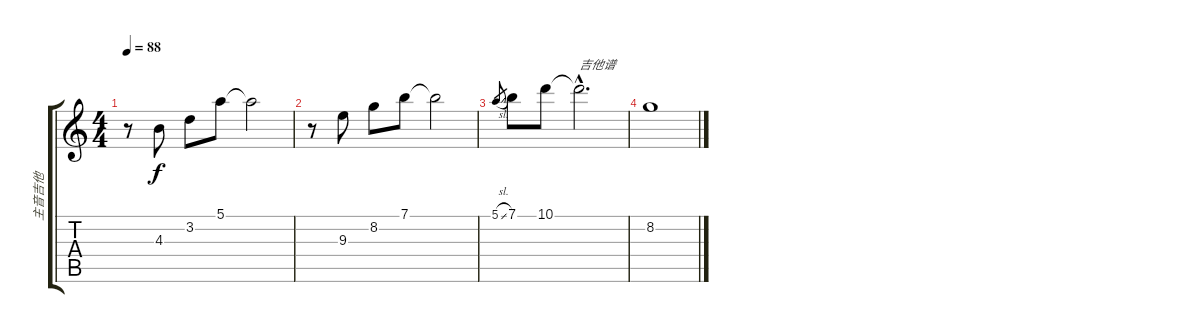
\track ("主音吉他" "主音吉他") {instrument acousticguitarnylon}
\staff {score tabs}
\tuning (E4 B3 G3 D3 A2 E2) {hide}
\ts (4 4)
\tempo 88
\clef g2
\ks c
r.8{dy f} 4.3.8 3.2.8 5.1.8 5.1{t}.2 |
r.8 9.3.8 8.2.8 7.1.8 7.1{t}.2 |
5.1{sl}.8{gr} 7.1.8 10.1.8 10.1{hac t}.2{d txt "吉他谱"} |
8.2.1
